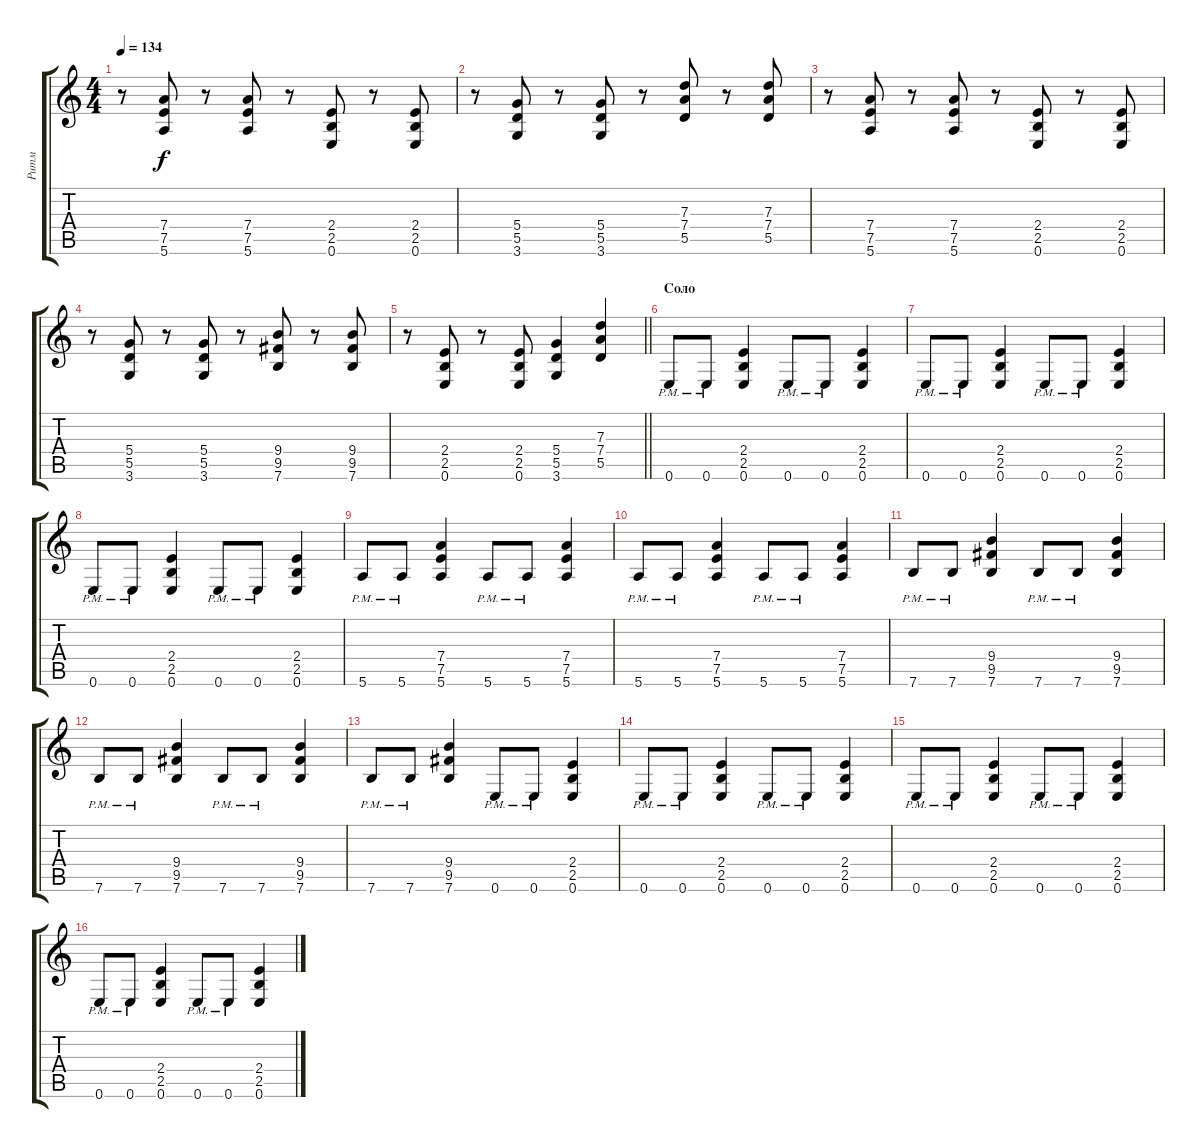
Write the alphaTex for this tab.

\track ("Ритм" "Ритм") {instrument distortionguitar}
\staff {score tabs}
\tuning (E4 B3 G3 D3 A2 E2) {hide}
\ts (4 4)
\tempo 134
\clef g2
\ks c
r.8{dy f} (7.4 7.5 5.6).8 r.8 (7.4 7.5 5.6).8 r.8 (2.4 2.5 0.6).8 r.8 (2.4 2.5 0.6).8 |
r.8 (5.4 5.5 3.6).8 r.8 (5.4 5.5 3.6).8 r.8 (7.3 7.4 5.5).8 r.8 (7.3 7.4 5.5).8 |
r.8 (7.4 7.5 5.6).8 r.8 (7.4 7.5 5.6).8 r.8 (2.4 2.5 0.6).8 r.8 (2.4 2.5 0.6).8 |
r.8 (5.4 5.5 3.6).8 r.8 (5.4 5.5 3.6).8 r.8 (9.4 9.5 7.6).8 r.8 (9.4 9.5 7.6).8 |
\barLineRight lightlight
r.8 (2.4 2.5 0.6).8 r.8 (2.4 2.5 0.6).8 (5.4 5.5 3.6).4 (7.3 7.4 5.5).4 |
\section ("" "Соло")
0.6{pm}.8 0.6{pm}.8 (2.4 2.5 0.6).4 0.6{pm}.8 0.6{pm}.8 (2.4 2.5 0.6).4 |
0.6{pm}.8 0.6{pm}.8 (2.4 2.5 0.6).4 0.6{pm}.8 0.6{pm}.8 (2.4 2.5 0.6).4 |
0.6{pm}.8 0.6{pm}.8 (2.4 2.5 0.6).4 0.6{pm}.8 0.6{pm}.8 (2.4 2.5 0.6).4 |
5.6{pm}.8 5.6{pm}.8 (7.4 7.5 5.6).4 5.6{pm}.8 5.6{pm}.8 (7.4 7.5 5.6).4 |
5.6{pm}.8 5.6{pm}.8 (7.4 7.5 5.6).4 5.6{pm}.8 5.6{pm}.8 (7.4 7.5 5.6).4 |
7.6{pm}.8 7.6{pm}.8 (9.4 9.5 7.6).4 7.6{pm}.8 7.6{pm}.8 (9.4 9.5 7.6).4 |
7.6{pm}.8 7.6{pm}.8 (9.4 9.5 7.6).4 7.6{pm}.8 7.6{pm}.8 (9.4 9.5 7.6).4 |
7.6{pm}.8 7.6{pm}.8 (9.4 9.5 7.6).4 0.6{pm}.8 0.6{pm}.8 (2.4 2.5 0.6).4 |
0.6{pm}.8 0.6{pm}.8 (2.4 2.5 0.6).4 0.6{pm}.8 0.6{pm}.8 (2.4 2.5 0.6).4 |
0.6{pm}.8 0.6{pm}.8 (2.4 2.5 0.6).4 0.6{pm}.8 0.6{pm}.8 (2.4 2.5 0.6).4 |
0.6{pm}.8 0.6{pm}.8 (2.4 2.5 0.6).4 0.6{pm}.8 0.6{pm}.8 (2.4 2.5 0.6).4
